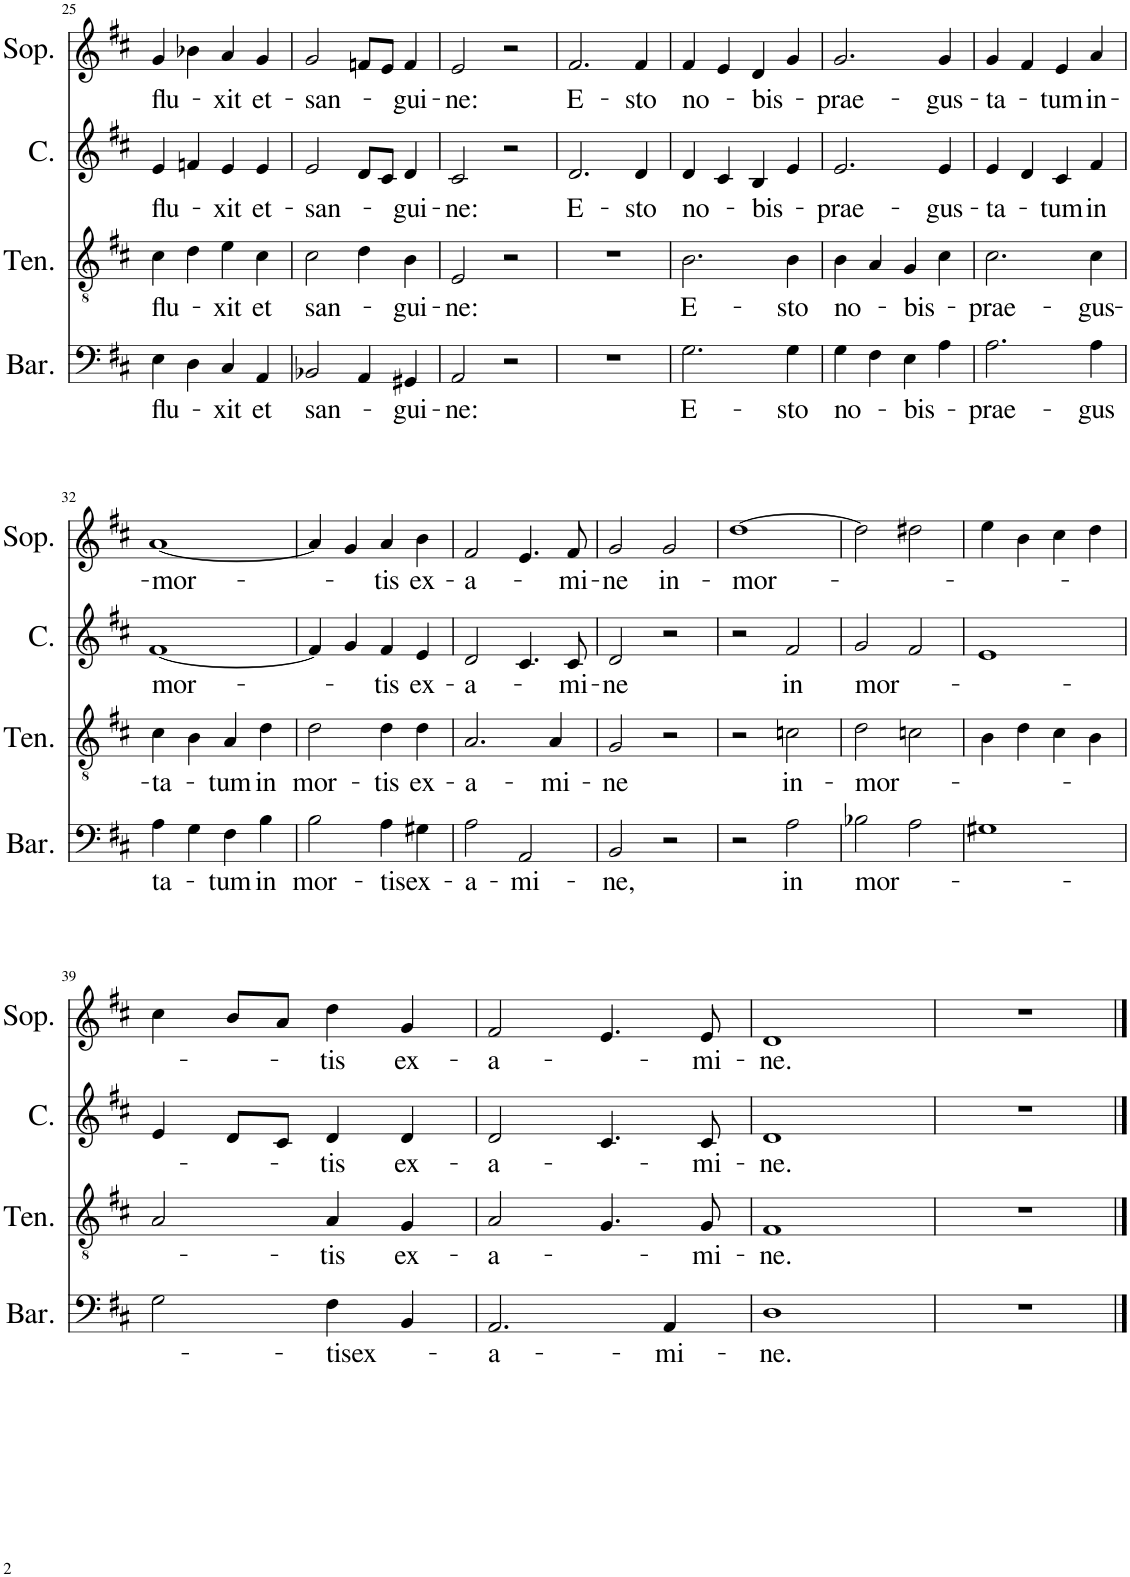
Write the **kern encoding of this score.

**kern	**text	**kern	**text	**kern	**text	**kern	**text
*part4	*part4	*part3	*part3	*part2	*part2	*part1	*part1
*staff4	*staff4	*staff3	*staff3	*staff2	*staff2	*staff1	*staff1
*I"Barítono	*	*I"Tenor	*	*I"Contralto	*	*I"Soprano	*
*I'Bar.	*	*I'Ten.	*	*I'C.	*	*I'Sop.	*
!!LO:PB:g=z
*clefF4	*	*clefGv2	*	*clefG2	*	*clefG2	*
*k[f#c#]	*	*k[f#c#]	*	*k[f#c#]	*	*k[f#c#]	*
*M4/4	*	*M4/4	*	*M4/4	*	*M4/4	*
*met(c)	*	*met(c)	*	*met(c)	*	*met(c)	*
=25	=25	=25	=25	=25	=25	=25	=25
!	!LO:LY:b	!	!LO:LY:b	!	!LO:LY:b	!	!LO:LY:b
4E\	flu-	4c#\	flu-	4e/	flu-	4g/	flu-
4D\	.	4d\	.	4fn/	.	4b-X\	.
!	!LO:LY:b	!	!LO:LY:b	!	!LO:LY:b	!	!LO:LY:b
4C#/	-xit	4e\	-xit	4e/	-xit	4a/	-xit
!	!LO:LY:b	!	!LO:LY:b	!	!LO:LY:b	!	!LO:LY:b
4AA/	et	4c#\	et	4e/	et-	4g/	et-
=26	=26	=26	=26	=26	=26	=26	=26
!	!LO:LY:b	!	!LO:LY:b	!	!LO:LY:b	!	!LO:LY:b
2BB-X/	san-	2c#\	san-	2e/	-san-	2g/	-san-
4AA/	.	4d\	.	8d/L	.	8fn/L	.
.	.	.	.	8c#/J	.	8e/J	.
!	!LO:LY:b	!	!LO:LY:b	!	!LO:LY:b	!	!LO:LY:b
4GG#X/	-gui-	4B\	-gui-	4d/	-gui-	4f/	-gui-
=27	=27	=27	=27	=27	=27	=27	=27
!	!LO:LY:b	!	!LO:LY:b	!	!LO:LY:b	!	!LO:LY:b
2AA/	-ne:	2E/	-ne:	2c#/	-ne:	2e/	-ne:
2r	.	2r	.	2r	.	2r	.
=28	=28	=28	=28	=28	=28	=28	=28
!	!	!	!	!	!LO:LY:b	!	!LO:LY:b
1r	.	1r	.	2.d/	E-	2.f#/	E-
!	!	!	!	!	!LO:LY:b	!	!LO:LY:b
.	.	.	.	4d/	-sto	4f#/	-sto
=29	=29	=29	=29	=29	=29	=29	=29
!	!LO:LY:b	!	!LO:LY:b	!	!LO:LY:b	!	!LO:LY:b
2.G\	E-	2.B\	E-	4d/	no-	4f#/	no-
.	.	.	.	4c#/	.	4e/	.
!	!	!	!	!	!LO:LY:b	!	!LO:LY:b
.	.	.	.	4B/	-bis-	4d/	-bis-
!	!LO:LY:b	!	!LO:LY:b	!	!	!	!
4G\	-sto	4B\	-sto	4e/	.	4g/	.
=30	=30	=30	=30	=30	=30	=30	=30
!	!LO:LY:b	!	!LO:LY:b	!	!LO:LY:b	!	!LO:LY:b
4G\	no-	4B\	no-	2.e/	-prae-	2.g/	-prae-
4F#\	.	4A/	.	.	.	.	.
!	!LO:LY:b	!	!LO:LY:b	!	!	!	!
4E\	-bis-	4G/	-bis-	.	.	.	.
!	!	!	!	!	!LO:LY:b	!	!LO:LY:b
4A\	.	4c#\	.	4e/	-gus-	4g/	-gus-
=31	=31	=31	=31	=31	=31	=31	=31
!	!LO:LY:b	!	!LO:LY:b	!	!LO:LY:b	!	!LO:LY:b
2.A\	-prae-	2.c#\	-prae-	4e/	-ta-	4g/	-ta-
.	.	.	.	4d/	.	4f#/	.
!	!	!	!	!	!LO:LY:b	!	!LO:LY:b
.	.	.	.	4c#/	-tum	4e/	-tum
!	!LO:LY:b	!	!LO:LY:b	!	!LO:LY:b	!	!LO:LY:b
4A\	-gus	4c#\	-gus-	4f#/	in	4a/	in-
!!LO:LB:g=z
=32	=32	=32	=32	=32	=32	=32	=32
!	!LO:LY:b	!	!LO:LY:b	!	!LO:LY:b	!	!LO:LY:b
4A\	ta-	4c#\	-ta-	[1f#	mor-	[1a	-mor-
4G\	.	4B\	.	.	.	.	.
!	!LO:LY:b	!	!LO:LY:b	!	!	!	!
4F#\	-tum	4A/	-tum	.	.	.	.
!	!LO:LY:b	!	!LO:LY:b	!	!	!	!
4B\	in	4d\	in	.	.	.	.
=33	=33	=33	=33	=33	=33	=33	=33
!	!LO:LY:b	!	!LO:LY:b	!	!	!	!
2B\	mor-	2d\	mor-	4f#/]	.	4a/]	.
.	.	.	.	4g/	.	4g/	.
!	!LO:LY:b	!	!LO:LY:b	!	!LO:LY:b	!	!LO:LY:b
4A\	-tisex-	4d\	-tis	4f#/	-tis	4a/	-tis
!	!	!	!LO:LY:b	!	!LO:LY:b	!	!LO:LY:b
4G#X\	.	4d\	ex-	4e/	ex-	4b\	ex-
=34	=34	=34	=34	=34	=34	=34	=34
!	!LO:LY:b	!	!LO:LY:b	!	!LO:LY:b	!	!LO:LY:b
2A\	-a-	2.A/	-a-	2d/	-a-	2f#/	-a-
!	!LO:LY:b	!	!	!	!	!	!
2AA/	-mi-	.	.	4.c#/	.	4.e/	.
!	!	!	!LO:LY:b	!	!	!	!
.	.	4A/	-mi-	.	.	.	.
!	!	!	!	!	!LO:LY:b	!	!LO:LY:b
.	.	.	.	8c#/	-mi-	8f#/	-mi-
=35	=35	=35	=35	=35	=35	=35	=35
!	!LO:LY:b	!	!LO:LY:b	!	!LO:LY:b	!	!LO:LY:b
2BB/	-ne,	2G/	-ne	2d/	-ne	2g/	-ne
!	!	!	!	!	!	!	!LO:LY:b
2r	.	2r	.	2r	.	2g/	in-
=36	=36	=36	=36	=36	=36	=36	=36
!	!	!	!	!	!	!	!LO:LY:b
2r	.	2r	.	2r	.	[1dd	-mor-
!	!LO:LY:b	!	!LO:LY:b	!	!LO:LY:b	!	!
2A\	in	2cn\	in-	2f#/	in	.	.
=37	=37	=37	=37	=37	=37	=37	=37
!	!LO:LY:b	!	!LO:LY:b	!	!LO:LY:b	!	!
2B-X\	mor-	2d\	-mor-	2g/	mor-	2dd\]	.
2A\	.	2cn\	.	2f#/	.	2dd#X\	.
=38	=38	=38	=38	=38	=38	=38	=38
1G#X	.	4B\	.	1e	.	4ee\	.
.	.	4d\	.	.	.	4b\	.
.	.	4c#\	.	.	.	4cc#\	.
.	.	4B\	.	.	.	4dd\	.
!!LO:LB:g=z
=39	=39	=39	=39	=39	=39	=39	=39
2G\	.	2A/	.	4e/	.	4cc#\	.
.	.	.	.	8d/L	.	8b/L	.
.	.	.	.	8c#/J	.	8a/J	.
!	!LO:LY:b	!	!LO:LY:b	!	!LO:LY:b	!	!LO:LY:b
4F#\	-tisex-	4A/	tis	4d/	-tis	4dd\	-tis
!	!	!	!LO:LY:b	!	!LO:LY:b	!	!LO:LY:b
4BB/	.	4G/	ex-	4d/	ex-	4g/	ex-
=40	=40	=40	=40	=40	=40	=40	=40
!	!LO:LY:b	!	!LO:LY:b	!	!LO:LY:b	!	!LO:LY:b
2.AA/	-a-	2A/	-a-	2d/	-a-	2f#/	-a-
.	.	4.G/	.	4.c#/	.	4.e/	.
!	!LO:LY:b	!	!	!	!	!	!
4AA/	-mi-	.	.	.	.	.	.
!	!	!	!LO:LY:b	!	!LO:LY:b	!	!LO:LY:b
.	.	8G/	-mi-	8c#/	-mi-	8e/	-mi-
=41	=41	=41	=41	=41	=41	=41	=41
!	!LO:LY:b	!	!LO:LY:b	!	!LO:LY:b	!	!LO:LY:b
1D	-ne.	1F#	-ne.	1d	-ne.	1d	-ne.
=42	=42	=42	=42	=42	=42	=42	=42
1r	.	1r	.	1r	.	1r	.
==	==	==	==	==	==	==	==
*-	*-	*-	*-	*-	*-	*-	*-
